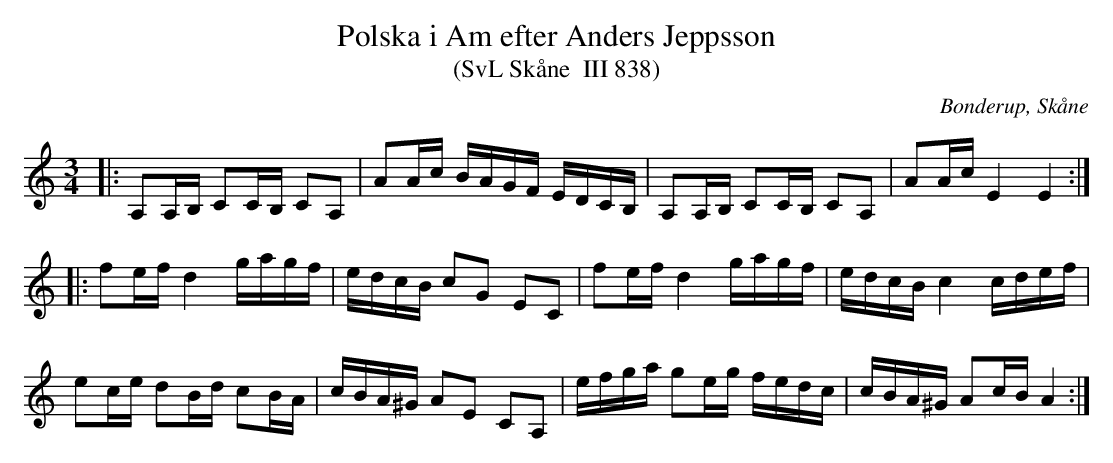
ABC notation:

X:1
T:Polska i Am efter Anders Jeppsson
T:(SvL Skåne  III 838)
O:Bonderup, Skåne
M:3/4
L:1/16
K:Am
|: A,2A,B, C2CB, C2A,2 | A2Ac BAGF EDCB, | A,2A,B, C2CB, C2A,2 | A2Ac E4 E4 :|
|: f2ef   d4 gagf | edcB  c2G2  E2C2  | f2ef   d4 gagf | edcB  c4  cdef |
   e2ce d2Bd c2BA | cBA^G A2E2 C2A,2 | efga g2eg fedc | cBA^G A2cB A4 :|
